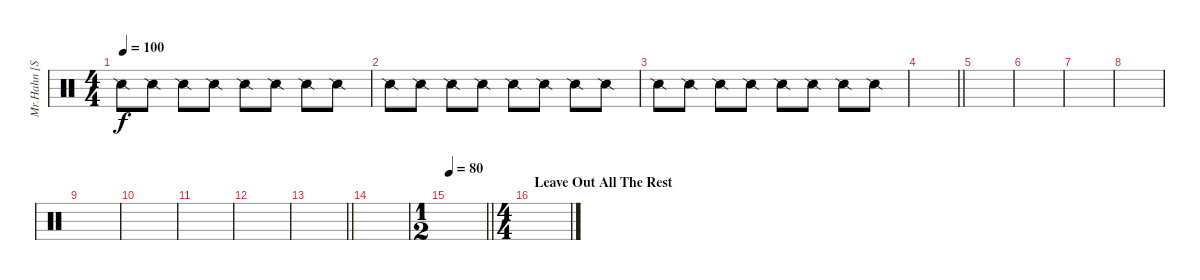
\track ("Mr.Hahn [Sampler4]" "Mr.Hahn [S") {instrument percussion}
\staff {score}
\articulation defaults
\ts (4 4)
\tempo 100
\clef neutral
\ks c "Snare (side stick) 2".8{dy f} "Snare (side stick) 2".8 "Snare (side stick) 2".8 "Snare (side stick) 2".8 "Snare (side stick) 2".8 "Snare (side stick) 2".8 "Snare (side stick) 2".8 "Snare (side stick) 2".8
|
"Snare (side stick) 2".8 "Snare (side stick) 2".8 "Snare (side stick) 2".8 "Snare (side stick) 2".8 "Snare (side stick) 2".8 "Snare (side stick) 2".8 "Snare (side stick) 2".8 "Snare (side stick) 2".8 |
"Snare (side stick) 2".8 "Snare (side stick) 2".8 "Snare (side stick) 2".8 "Snare (side stick) 2".8 "Snare (side stick) 2".8 "Snare (side stick) 2".8 "Snare (side stick) 2".8 "Snare (side stick) 2".8 |
\barLineRight lightlight
|
|
|
|
|
|
|
|
|
\barLineRight lightlight
|
|
\ts (1 2)
\tempo 80
\barLineRight lightlight
|
\ts (4 4)
\section ("" "Leave Out All The Rest")
